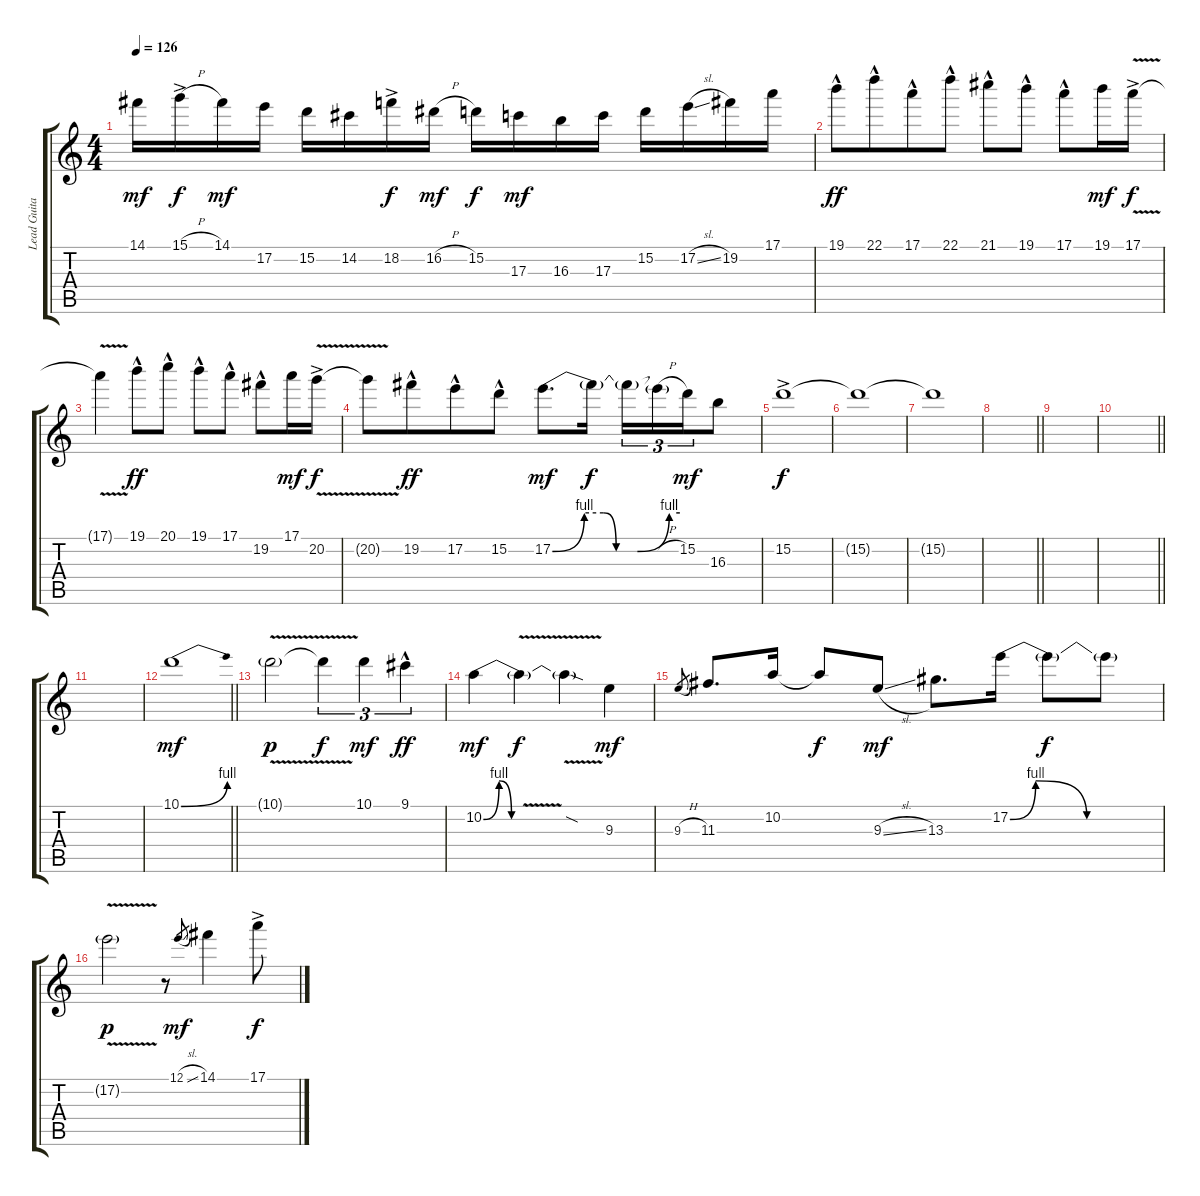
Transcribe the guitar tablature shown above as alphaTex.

\track ("Lead Guitar" "Lead Guita") {instrument distortionguitar}
\staff {score tabs}
\tuning (E4 B3 G3 D3 A2 E2) {hide}
\ts (4 4)
\tempo 126
\clef g2
\ks c
14.1.16{dy mf} 15.1{h ac}.16{dy f} 14.1.16{dy mf} 17.2.16 15.2.16 14.2.16 18.2{ac}.16{dy f} 16.2{h}.16{dy mf} 15.2.16{dy f} 17.3.16{dy mf} 16.3.16 17.3.16 15.2.16 17.2{sl}.16 19.2.16 17.1.16 |
19.1{hac}.8{dy ff} 22.1{hac}.8{beam merge} 17.1{hac}.8 22.1{hac}.8 21.1{hac}.8 19.1{hac}.8 17.1{hac}.8 19.1.16{dy mf beam merge} 17.1{v ac}.16{dy f} |
17.1{t}.4 19.1{hac}.8{dy ff} 20.1{hac}.8 19.1{hac}.8 17.1{hac}.8 19.2{hac}.8 17.1.16{dy mf beam merge} 20.2{v ac}.16{dy f} |
20.2{t}.8 19.2{hac}.8{dy ff beam merge} 17.2{hac}.8 15.2{hac}.8 17.2{be (custom 0 0 15 4 24 4 30 0 40 0 55 4 60 4)}.8{d dy mf} 17.2{t}.16{dy f} 17.2{t}.16{tu (3 2)} 17.2{h t}.16{tu (3 2)} 15.2.16{tu (3 2) dy mf beam merge} 16.3.8 |
15.2{ac}.1{dy f} |
15.2{t}.1 |
15.2{t}.1 |
\barLineRight lightlight
|
|
\barLineRight lightlight
|
|
\barLineRight lightlight
10.1{be (bend 0 0 60 4)}.1{dy mf} |
10.1{v g}.2{dy p} 10.1{t}.4{tu (3 2) dy f} 10.1.4{tu (3 2) dy mf} 9.1{hac}.4{tu (3 2) dy ff} |
10.2{be (custom 0 0 25 4 45 0 60 0)}.4{dy mf} 10.2{v t}.4{dy f} 10.2{sod t}.4 9.3.4{dy mf} |
9.3{h}.8{gr} 11.3.8{d beam Up beam merge} 10.2.16{beam Up} 10.2{t}.8{dy f beam Up beam merge} 9.3{sl}.8{dy mf beam Up} 13.3.8{d beam merge} 17.2{be (custom 0 0 10 4 30 0 60 0)}.16 17.2{t}.8{dy f} 17.2{t}.8 |
17.2{v g}.2{dy p} r.8 12.1{sl}.8{gr dy mf} 14.1.4 17.1{ac}.8{dy f}
